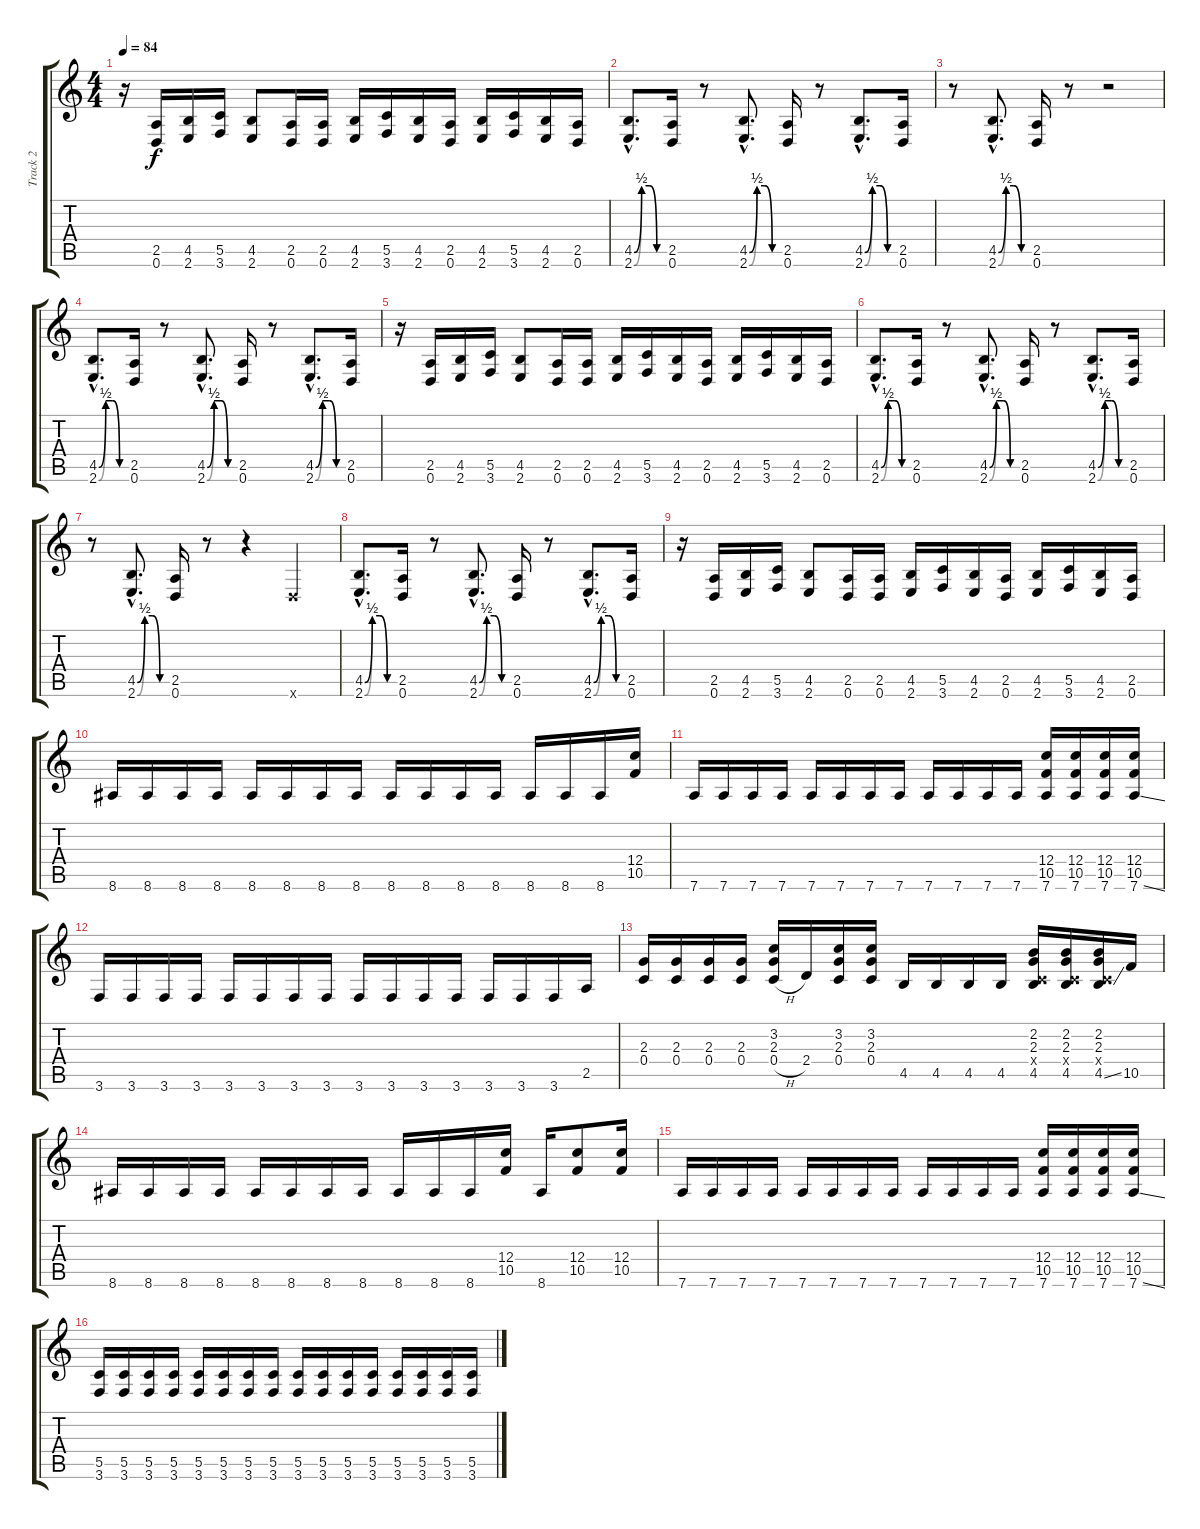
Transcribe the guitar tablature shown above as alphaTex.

\track ("Track 2" "Track 2") {instrument distortionguitar}
\staff {score tabs}
\tuning (D4 A3 F3 C3 G2 D2) {hide}
\ts (4 4)
\tempo 84
\clef g2
\ks c
r.16{dy f} (2.5 0.6).16 (4.5 2.6).16 (5.5 3.6).16 (4.5 2.6).8 (2.5 0.6).16 (2.5 0.6).16 (4.5 2.6).16 (5.5 3.6).16 (4.5 2.6).16 (2.5 0.6).16 (4.5 2.6).16 (5.5 3.6).16 (4.5 2.6).16 (2.5 0.6).16 |
(4.5{be (custom 0 0 15 2 30 2 45 0 60 0) hac} 2.6{be (custom 0 0 15 2 30 2 45 0 60 0) hac}).8{d} (2.5 0.6).16 r.8 (4.5{be (custom 0 0 15 2 30 2 45 0 60 0) hac} 2.6{be (custom 0 0 15 2 30 2 45 0 60 0) hac}).8{d} (2.5 0.6).16 r.8 (4.5{be (custom 0 0 15 2 30 2 45 0 60 0) hac} 2.6{be (custom 0 0 15 2 30 2 45 0 60 0) hac}).8{d} (2.5 0.6).16 |
r.8 (4.5{be (custom 0 0 15 2 30 2 45 0 60 0) hac} 2.6{be (custom 0 0 15 2 30 2 45 0 60 0) hac}).8{d} (2.5 0.6).16 r.8 r.2 |
(4.5{be (custom 0 0 15 2 30 2 45 0 60 0) hac} 2.6{be (custom 0 0 15 2 30 2 45 0 60 0) hac}).8{d} (2.5 0.6).16 r.8 (4.5{be (custom 0 0 15 2 30 2 45 0 60 0) hac} 2.6{be (custom 0 0 15 2 30 2 45 0 60 0) hac}).8{d} (2.5 0.6).16 r.8 (4.5{be (custom 0 0 15 2 30 2 45 0 60 0) hac} 2.6{be (custom 0 0 15 2 30 2 45 0 60 0) hac}).8{d} (2.5 0.6).16 |
r.16 (2.5 0.6).16 (4.5 2.6).16 (5.5 3.6).16 (4.5 2.6).8 (2.5 0.6).16 (2.5 0.6).16 (4.5 2.6).16 (5.5 3.6).16 (4.5 2.6).16 (2.5 0.6).16 (4.5 2.6).16 (5.5 3.6).16 (4.5 2.6).16 (2.5 0.6).16 |
(4.5{be (custom 0 0 15 2 30 2 45 0 60 0) hac} 2.6{be (custom 0 0 15 2 30 2 45 0 60 0) hac}).8{d} (2.5 0.6).16 r.8 (4.5{be (custom 0 0 15 2 30 2 45 0 60 0) hac} 2.6{be (custom 0 0 15 2 30 2 45 0 60 0) hac}).8{d} (2.5 0.6).16 r.8 (4.5{be (custom 0 0 15 2 30 2 45 0 60 0) hac} 2.6{be (custom 0 0 15 2 30 2 45 0 60 0) hac}).8{d} (2.5 0.6).16 |
r.8 (4.5{be (custom 0 0 15 2 30 2 45 0 60 0) hac} 2.6{be (custom 0 0 15 2 30 2 45 0 60 0) hac}).8{d} (2.5 0.6).16 r.8 r.4 0.6{x}.4 |
(4.5{be (custom 0 0 15 2 30 2 45 0 60 0) hac} 2.6{be (custom 0 0 15 2 30 2 45 0 60 0) hac}).8{d} (2.5 0.6).16 r.8 (4.5{be (custom 0 0 15 2 30 2 45 0 60 0) hac} 2.6{be (custom 0 0 15 2 30 2 45 0 60 0) hac}).8{d} (2.5 0.6).16 r.8 (4.5{be (custom 0 0 15 2 30 2 45 0 60 0) hac} 2.6{be (custom 0 0 15 2 30 2 45 0 60 0) hac}).8{d} (2.5 0.6).16 |
r.16 (2.5 0.6).16 (4.5 2.6).16 (5.5 3.6).16 (4.5 2.6).8 (2.5 0.6).16 (2.5 0.6).16 (4.5 2.6).16 (5.5 3.6).16 (4.5 2.6).16 (2.5 0.6).16 (4.5 2.6).16 (5.5 3.6).16 (4.5 2.6).16 (2.5 0.6).16 |
8.6.16 8.6.16 8.6.16 8.6.16 8.6.16 8.6.16 8.6.16 8.6.16 8.6.16 8.6.16 8.6.16 8.6.16 8.6.16 8.6.16 8.6.16 (12.4 10.5).16 |
7.6.16 7.6.16 7.6.16 7.6.16 7.6.16 7.6.16 7.6.16 7.6.16 7.6.16 7.6.16 7.6.16 7.6.16 (12.4 10.5 7.6).16 (12.4 10.5 7.6).16 (12.4 10.5 7.6).16 (12.4 10.5 7.6{ss}).16 |
3.6.16 3.6.16 3.6.16 3.6.16 3.6.16 3.6.16 3.6.16 3.6.16 3.6.16 3.6.16 3.6.16 3.6.16 3.6.16 3.6.16 3.6.16 2.5.16 |
(2.3 0.4).16 (2.3 0.4).16 (2.3 0.4).16 (2.3 0.4).16 (3.2 2.3 0.4{h}).16 2.4.16 (3.2 2.3 0.4).16 (3.2 2.3 0.4).16 4.5.16 4.5.16 4.5.16 4.5.16 (2.2 2.3 0.4{x} 4.5).16 (2.2 2.3 0.4{x} 4.5).16 (2.2 2.3 0.4{x} 4.5{ss}).16 10.5.16 |
8.6.16 8.6.16 8.6.16 8.6.16 8.6.16 8.6.16 8.6.16 8.6.16 8.6.16 8.6.16 8.6.16 (12.4 10.5).16 8.6.16 (12.4 10.5).8 (12.4 10.5).16 |
7.6.16 7.6.16 7.6.16 7.6.16 7.6.16 7.6.16 7.6.16 7.6.16 7.6.16 7.6.16 7.6.16 7.6.16 (12.4 10.5 7.6).16 (12.4 10.5 7.6).16 (12.4 10.5 7.6).16 (12.4 10.5 7.6{ss}).16 |
(5.5 3.6).16 (5.5 3.6).16 (5.5 3.6).16 (5.5 3.6).16 (5.5 3.6).16 (5.5 3.6).16 (5.5 3.6).16 (5.5 3.6).16 (5.5 3.6).16 (5.5 3.6).16 (5.5 3.6).16 (5.5 3.6).16 (5.5 3.6).16 (5.5 3.6).16 (5.5 3.6).16 (5.5 3.6).16
